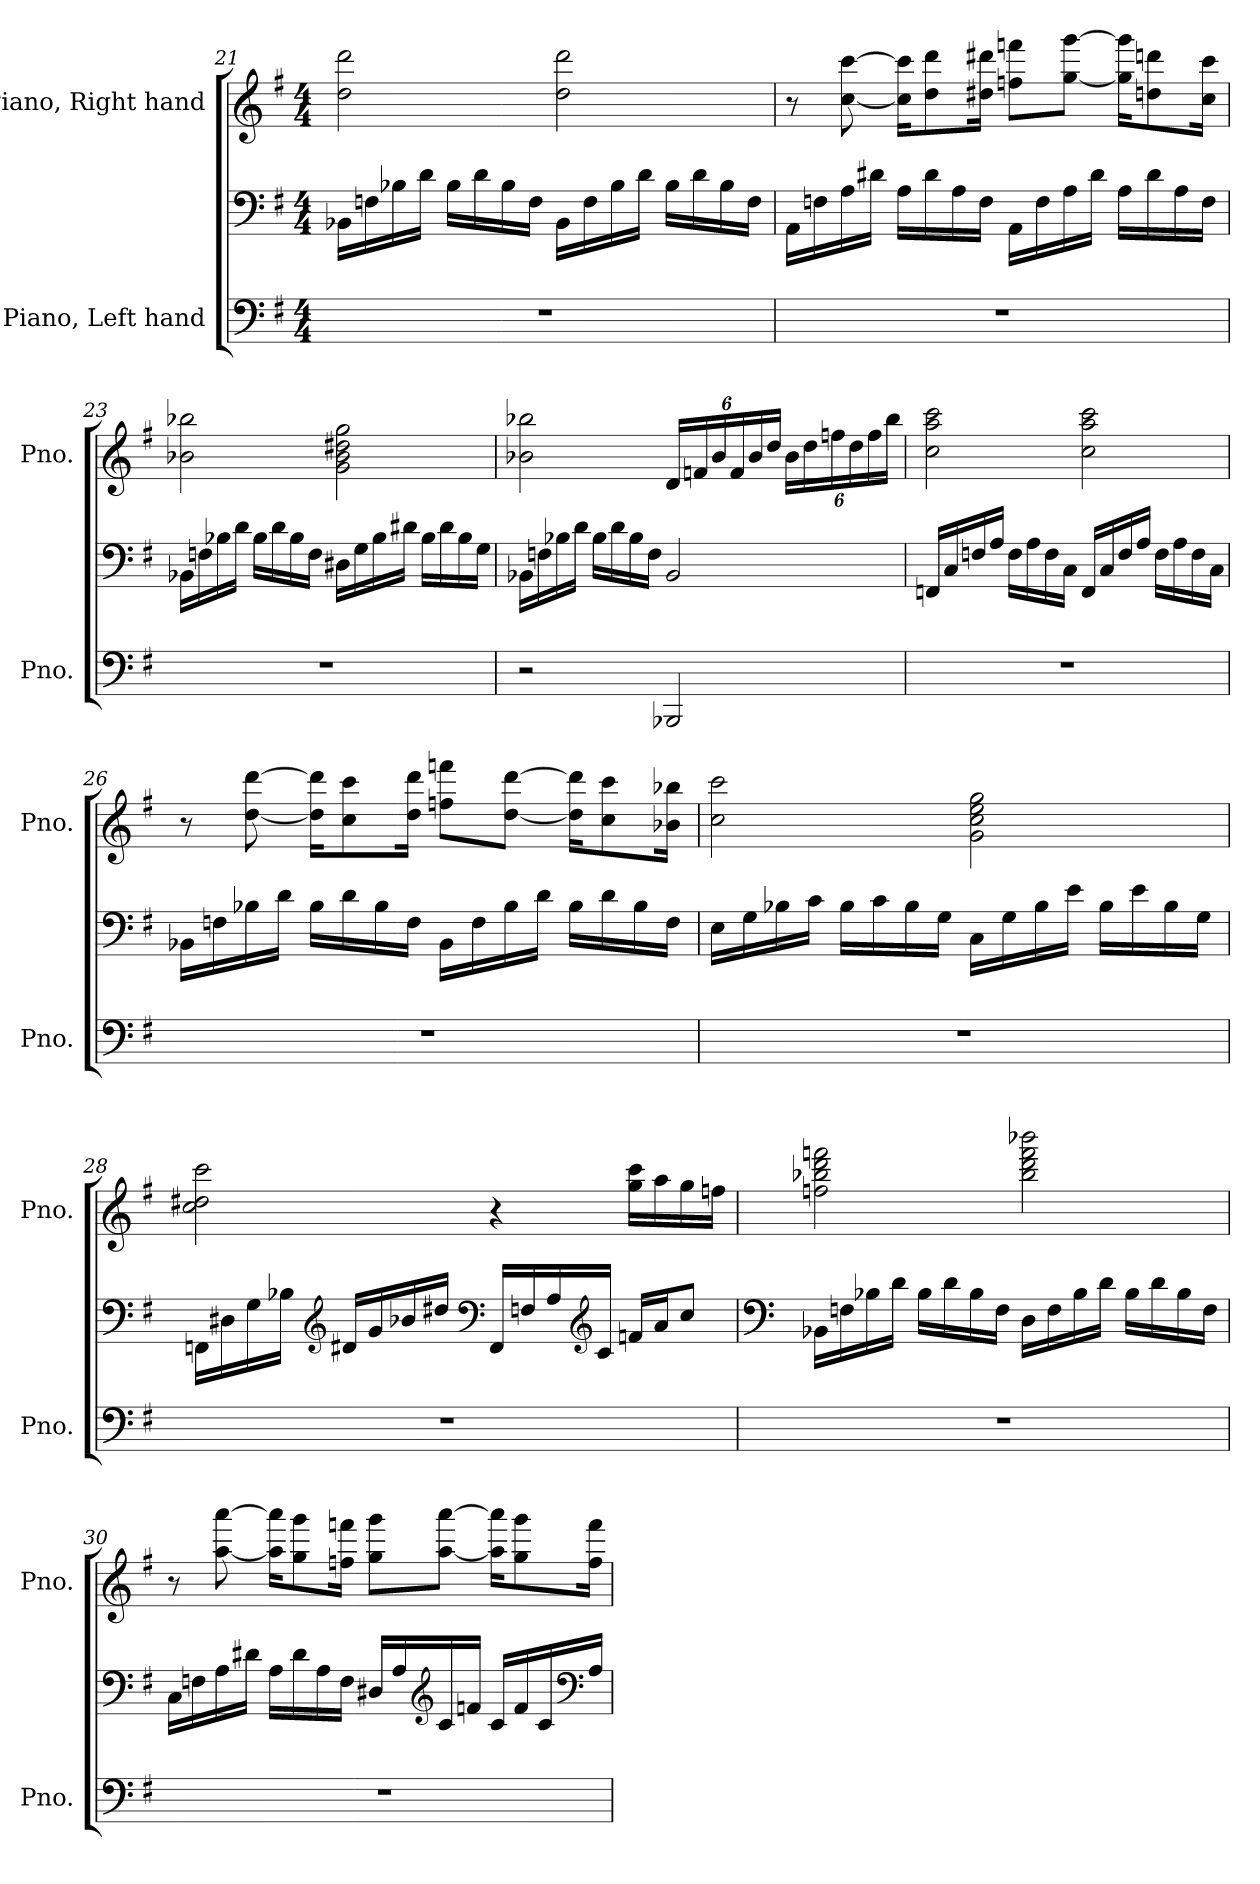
**kern	**kern	**kern
*part2	*part2	*part1
*staff3	*staff2	*staff1
*I"Piano, Left hand	*	*I"Piano, Right hand
*I'Pno.	*	*I'Pno.
*clefF4	*clefF4	*clefG2
*k[f#]	*k[f#]	*k[f#]
*M4/4	*M4/4	*M4/4
=21	=21	=21
1r	16BB-X\LL	2dd\ 2ddd\
.	16Fn\	.
.	16B-X\	.
.	16d\JJ	.
.	16B-\LL	.
.	16d\	.
.	16B-\	.
.	16F\JJ	.
.	16BB-\LL	2dd\ 2ddd\
.	16F\	.
.	16B-\	.
.	16d\JJ	.
.	16B-\LL	.
.	16d\	.
.	16B-\	.
.	16F\JJ	.
!!LO:LB:g=z
=22	=22	=22
1r	16AA\LL	8r
.	16Fn\	.
.	16A\	[8cc\ [8ccc\
.	16d#X\JJ	.
.	16A\LL	16cc\] 16ccc\]KL
.	16d#\	8dd\ 8ddd\
.	16A\	.
.	16F\JJ	16dd#X\ 16ddd#X\Jk
.	16AA\LL	8ffn\ 8fffn\L
.	16F\	.
.	16A\	[8gg\ [8ggg\J
.	16d#\JJ	.
.	16A\LL	16gg\] 16ggg\]KL
.	16d#\	8ddn\ 8dddn\
.	16A\	.
.	16F\JJ	16cc\ 16ccc\Jk
=23	=23	=23
1r	16BB-X\LL	2b-X\ 2bb-X\
.	16Fn\	.
.	16B-X\	.
.	16d\JJ	.
.	16B-\LL	.
.	16d\	.
.	16B-\	.
.	16F\JJ	.
.	16D#X\LL	2g\ 2b-\ 2dd#X\ 2gg\
.	16G\	.
.	16B-\	.
.	16d#X\JJ	.
.	16B-\LL	.
.	16d#\	.
.	16B-\	.
.	16G\JJ	.
!!LO:LB:g=z
=24	=24	=24
2r	16BB-X\LL	2b-X\ 2bb-X\
.	16Fn\	.
.	16B-X\	.
.	16d\JJ	.
.	16B-\LL	.
.	16d\	.
.	16B-\	.
.	16F\JJ	.
*	*	*Xbrackettup
2BBB-X/	2BB-/	24d/LL
.	.	24fn/
.	.	24b-/
.	.	24f/
.	.	24b-/
.	.	24dd/JJ
.	.	24b-\LL
.	.	24dd\
.	.	24ffn\
.	.	24dd\
.	.	24ff\
.	.	24bb-\JJ
=25	=25	=25
1r	16FFn/LL	2cc\ 2aa\ 2ccc\
.	16C/	.
.	16Fn/	.
.	16A/JJ	.
.	16F\LL	.
.	16A\	.
.	16F\	.
.	16C\JJ	.
.	16FF/LL	2cc\ 2aa\ 2ccc\
.	16C/	.
.	16F/	.
.	16A/JJ	.
.	16F\LL	.
.	16A\	.
.	16F\	.
.	16C\JJ	.
!!LO:LB:g=z
=26	=26	=26
1r	16BB-X\LL	8r
.	16Fn\	.
.	16B-X\	[8dd\ [8ddd\
.	16d\JJ	.
.	16B-\LL	16dd\] 16ddd\]KL
.	16d\	8cc\ 8ccc\
.	16B-\	.
.	16F\JJ	16dd\ 16ddd\Jk
.	16BB-\LL	8ffn\ 8fffn\L
.	16F\	.
.	16B-\	[8dd\ [8ddd\J
.	16d\JJ	.
.	16B-\LL	16dd\] 16ddd\]KL
.	16d\	8cc\ 8ccc\
.	16B-\	.
.	16F\JJ	16b-X\ 16bb-X\Jk
=27	=27	=27
1r	16E\LL	2cc\ 2ccc\
.	16G\	.
.	16B-X\	.
.	16c\JJ	.
.	16B-\LL	.
.	16c\	.
.	16B-\	.
.	16G\JJ	.
.	16C\LL	2g\ 2cc\ 2ee\ 2gg\
.	16G\	.
.	16B-\	.
.	16e\JJ	.
.	16B-\LL	.
.	16e\	.
.	16B-\	.
.	16G\JJ	.
!!LO:PB:g=z
=28	=28	=28
1r	16FFn\LL	2cc\ 2dd#X\ 2ccc\
.	16D#X\	.
.	16G\	.
.	16B-X\JJ	.
*	*clefG2	*
.	16d#X/LL	.
.	16g/	.
.	16b-X/	.
.	16dd#X/JJ	.
*	*clefF4	*
.	16FF/LL	4r
.	16Fn/	.
.	16A/	.
*	*clefG2	*
.	16c/JJ	.
.	16fn/LL	16gg\ 16ccc\LL
.	16a/J	16aa\
.	8cc/J	16gg\
.	.	16ffn\JJ
!!LO:LB:g=z
=29	=29	=29
*	*clefF4	*
1r	16BB-X\LL	2ffn\ 2bb-X\ 2ddd\ 2fffn\
.	16Fn\	.
.	16B-X\	.
.	16d\JJ	.
.	16B-\LL	.
.	16d\	.
.	16B-\	.
.	16F\JJ	.
.	16D\LL	2bb-\ 2ddd\ 2fff\ 2bbb-X\
.	16F\	.
.	16B-\	.
.	16d\JJ	.
.	16B-\LL	.
.	16d\	.
.	16B-\	.
.	16F\JJ	.
=30	=30	=30
1r	16C\LL	8r
.	16Fn\	.
.	16A\	[8aa\ [8aaa\
.	16d#X\JJ	.
.	16A\LL	16aa\] 16aaa\]KL
.	16d#\	8gg\ 8ggg\
.	16A\	.
.	16F\JJ	16ffn\ 16fffn\Jk
.	16D#X/LL	8gg\ 8ggg\L
.	16A/	.
*	*clefG2	*
.	16c/	[8aa\ [8aaa\J
.	16fn/JJ	.
.	16c/LL	16aa\] 16aaa\]KL
.	16f/	8gg\ 8ggg\
.	16c/	.
*	*clefF4	*
.	16A/JJ	16ff\ 16fff\Jk
=	=	=
*-	*-	*-
